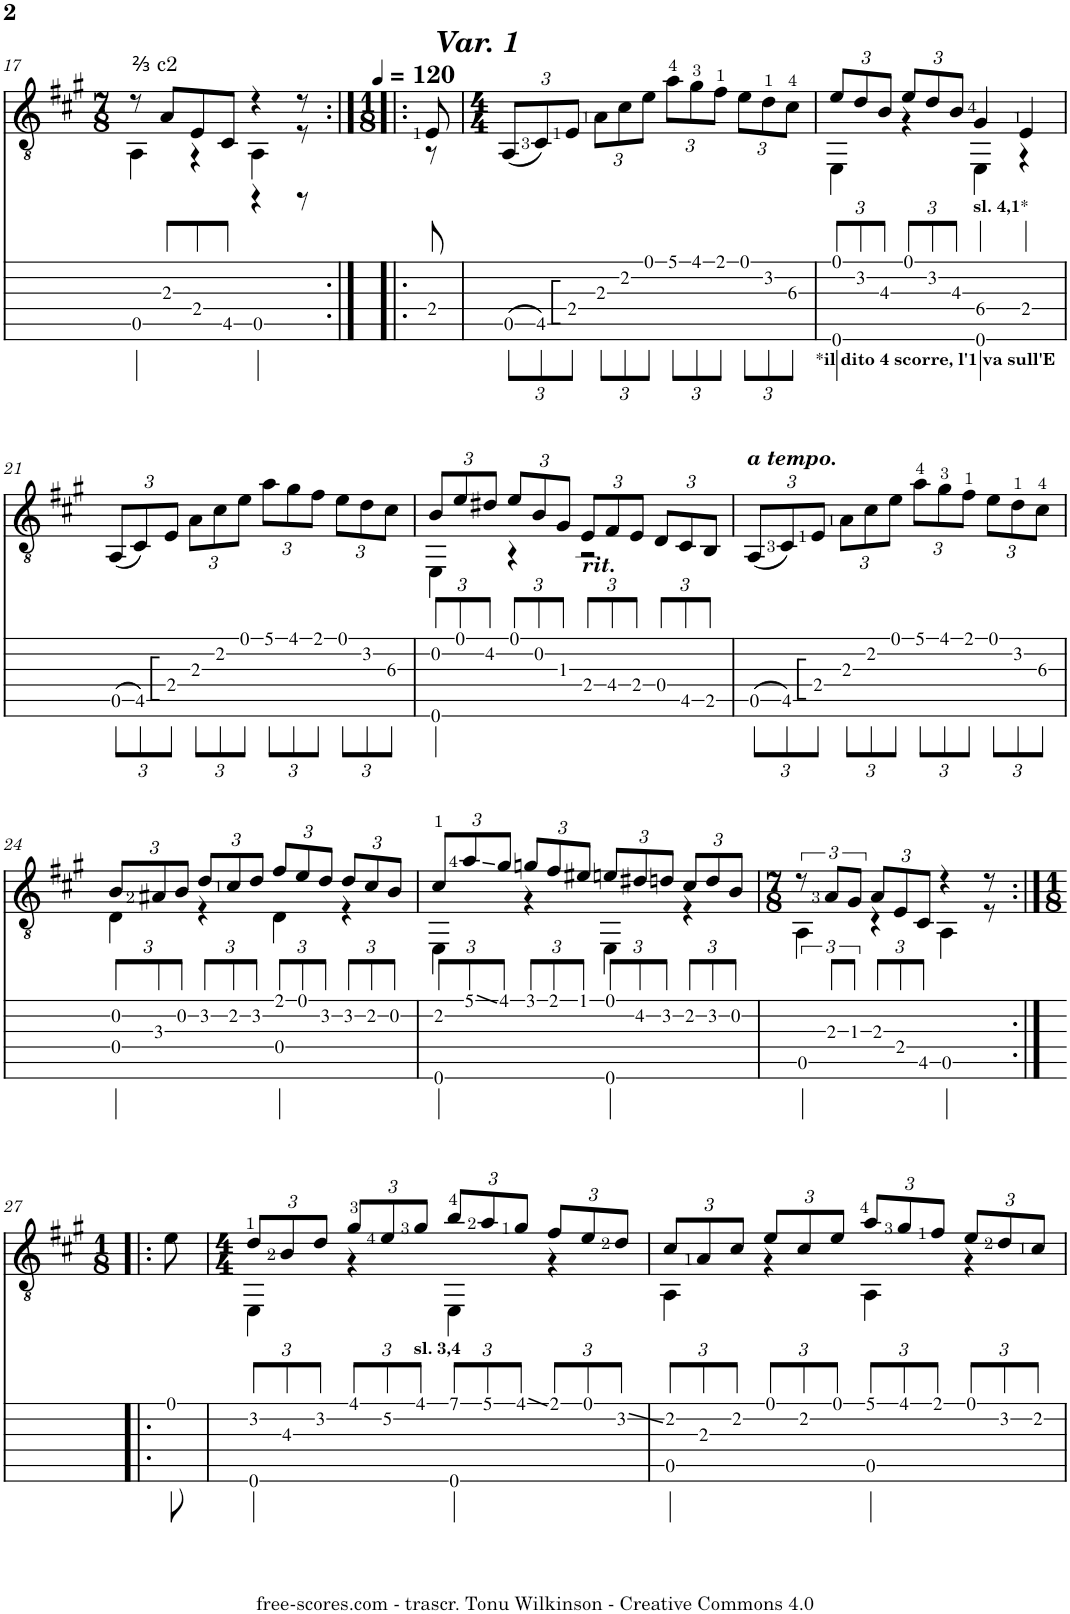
**kern	**kern
*part2	*part1
*staff2	*staff1
*I"Chitarra classica (Intavolatura)	*I"Chitarra classica
!!LO:PB:g=z
*	*clefGv2
*k[f#c#g#]	*k[f#c#g#]
*M7/8	*M7/8
=17	=17
*^	*^
*	*^	*	*^
8r	4AA\	2ryy	8r	4AA\	2ryy
!	!	!	!LO:TX:a:t=⅔ c2	!	!
8A/L	.	.	8A/L	.	.
8E/	4r	.	8E/	4r	.
8C#/J	.	.	8C#/J	.	.
4r	4AA\	4r	4r	4AA\	4r
8r	8r	8r	8r	8r	8r
*v	*v	*v	*	*	*
*	*v	*v	*v
=18:|!|:	=18:|!|:
*M1/8	*M1/8
*	*MM120
*^	*^
*	*^	*	*^
!	!	!	!LO:TX:a:Bi:t=Var. 1	!	!
*	*v	*v	*	*	*
*	*	*	*v	*v
8E/	8r	8E/	8r
*v	*v	*	*
*	*v	*v
=19	=19
*M4/4	*M4/4
*Xbrackettup	*Xbrackettup
(12AA\L	(12AA/L
12C#\)	12C#/)
12E\J	12E/J
12A\L	12A\L
12c#\	12c#\
12e\J	12e\J
12a\L	12a\L
12g#\	12g#\
12f#\J	12f#\J
12e\L	12e\L
12d\	12d\
12c#\J	12c#\J
=20	=20
*^	*^
!LO:TX:b:B:t=*il dito 4 scorre, l'1 va sull'E	!	!	!
12e/L	4EE\	12e/L	4EE\
12d/	.	12d/	.
12B/J	.	12B/J	.
12e/L	4r	12e/L	4r
12d/	.	12d/	.
12B/J	.	12B/J	.
!LO:TX:a:B:t=sl. 4,1*	!	!	!
4G#/	4EE\	4G#/	4EE\
4E/	4r	4E/	4r
*v	*v	*	*
*	*v	*v
!!LO:LB:g=z
=21	=21
(12AA\L	(12AA/L
12C#\)	12C#/)
12E\J	12E/J
12A\L	12A\L
12c#\	12c#\
12e\J	12e\J
12a\L	12a\L
12g#\	12g#\
12f#\J	12f#\J
12e\L	12e\L
12d\	12d\
12c#\J	12c#\J
=22	=22
*^	*^
12B/L	4EE\	12B/L	4EE\
12e/	.	12e/	.
12d#X/J	.	12d#X/J	.
12e/L	4r	12e/L	4r
12B/	.	12B/	.
12G#/J	.	12G#/J	.
!	!	!LO:TX:b:Bi:t=rit.	!
12E/L	2r	12E/L	2r
12F#/	.	12F#/	.
12E/J	.	12E/J	.
12D/L	.	12D/L	.
12C#/	.	12C#/	.
12BB/J	.	12BB/J	.
*v	*v	*	*
*	*v	*v
=23	=23
!	!LO:TX:a:Bi:t=a tempo.
(12AA\L	(12AA/L
12C#\)	12C#/)
12E\J	12E/J
12A\L	12A\L
12c#\	12c#\
12e\J	12e\J
12a\L	12a\L
12g#\	12g#\
12f#\J	12f#\J
12e\L	12e\L
12d\	12d\
12c#\J	12c#\J
!!LO:LB:g=z
=24	=24
*^	*^
12B/L	4D\	12B/L	4D\
12A#X/	.	12A#X/	.
12B/J	.	12B/J	.
12d/L	4r	12d/L	4r
12c#/	.	12c#/	.
12d/J	.	12d/J	.
12f#/L	4D\	12f#/L	4D\
12e/	.	12e/	.
12d/J	.	12d/J	.
12d/L	4r	12d/L	4r
12c#/	.	12c#/	.
12B/J	.	12B/J	.
=25	=25	=25	=25
12c#/L	4EE\	12c#/L	4EE\
12a/	.	12a/	.
12g#/J	.	12g#/J	.
12gn/L	4r	12gn/L	4r
12f#/	.	12f#/	.
12e#X/J	.	12e#X/J	.
12en/L	4EE\	12en/L	4EE\
12d#X/	.	12d#X/	.
12dn/J	.	12dn/J	.
12c#/L	4r	12c#/L	4r
12d/	.	12d/	.
12B/J	.	12B/J	.
=26	=26	=26	=26
*M7/8	*	*M7/8	*
*brackettup	*	*brackettup	*
12r	4AA\	12r	4AA\
12A/L	.	12A/L	.
12G#/J	.	12G#/J	.
*Xbrackettup	*	*Xbrackettup	*
12A/L	4r	12A/L	4r
12E/	.	12E/	.
12C#/J	.	12C#/J	.
4r	4AA\	4r	4AA\
8r	8r	8r	8r
*v	*v	*	*
*	*v	*v
!!LO:LB:g=z
=27:|!|:	=27:|!|:
*M1/8	*M1/8
8e\	8e\
=28	=28
*M4/4	*M4/4
*^	*^
12d/L	4EE\	12d/L	4EE\
12B/	.	12B/	.
12d/J	.	12d/J	.
12g#/L	4r	12g#/L	4r
12e/	.	12e/	.
!LO:TX:a:B:t=sl. 3,4	!	!	!
12g#/J	.	12g#/J	.
12b/L	4EE\	12b/L	4EE\
12a/	.	12a/	.
12g#/J	.	12g#/J	.
12f#/L	4r	12f#/L	4r
12e/	.	12e/	.
12d/J	.	12d/J	.
=29	=29	=29	=29
12c#/L	4AA\	12c#/L	4AA\
12A/	.	12A/	.
12c#/J	.	12c#/J	.
12e/L	4r	12e/L	4r
12c#/	.	12c#/	.
12e/J	.	12e/J	.
12a/L	4AA\	12a/L	4AA\
12g#/	.	12g#/	.
12f#/J	.	12f#/J	.
12e/L	4r	12e/L	4r
12d/	.	12d/	.
12c#/J	.	12c#/J	.
*v	*v	*	*
*	*v	*v
=	=
*-	*-
